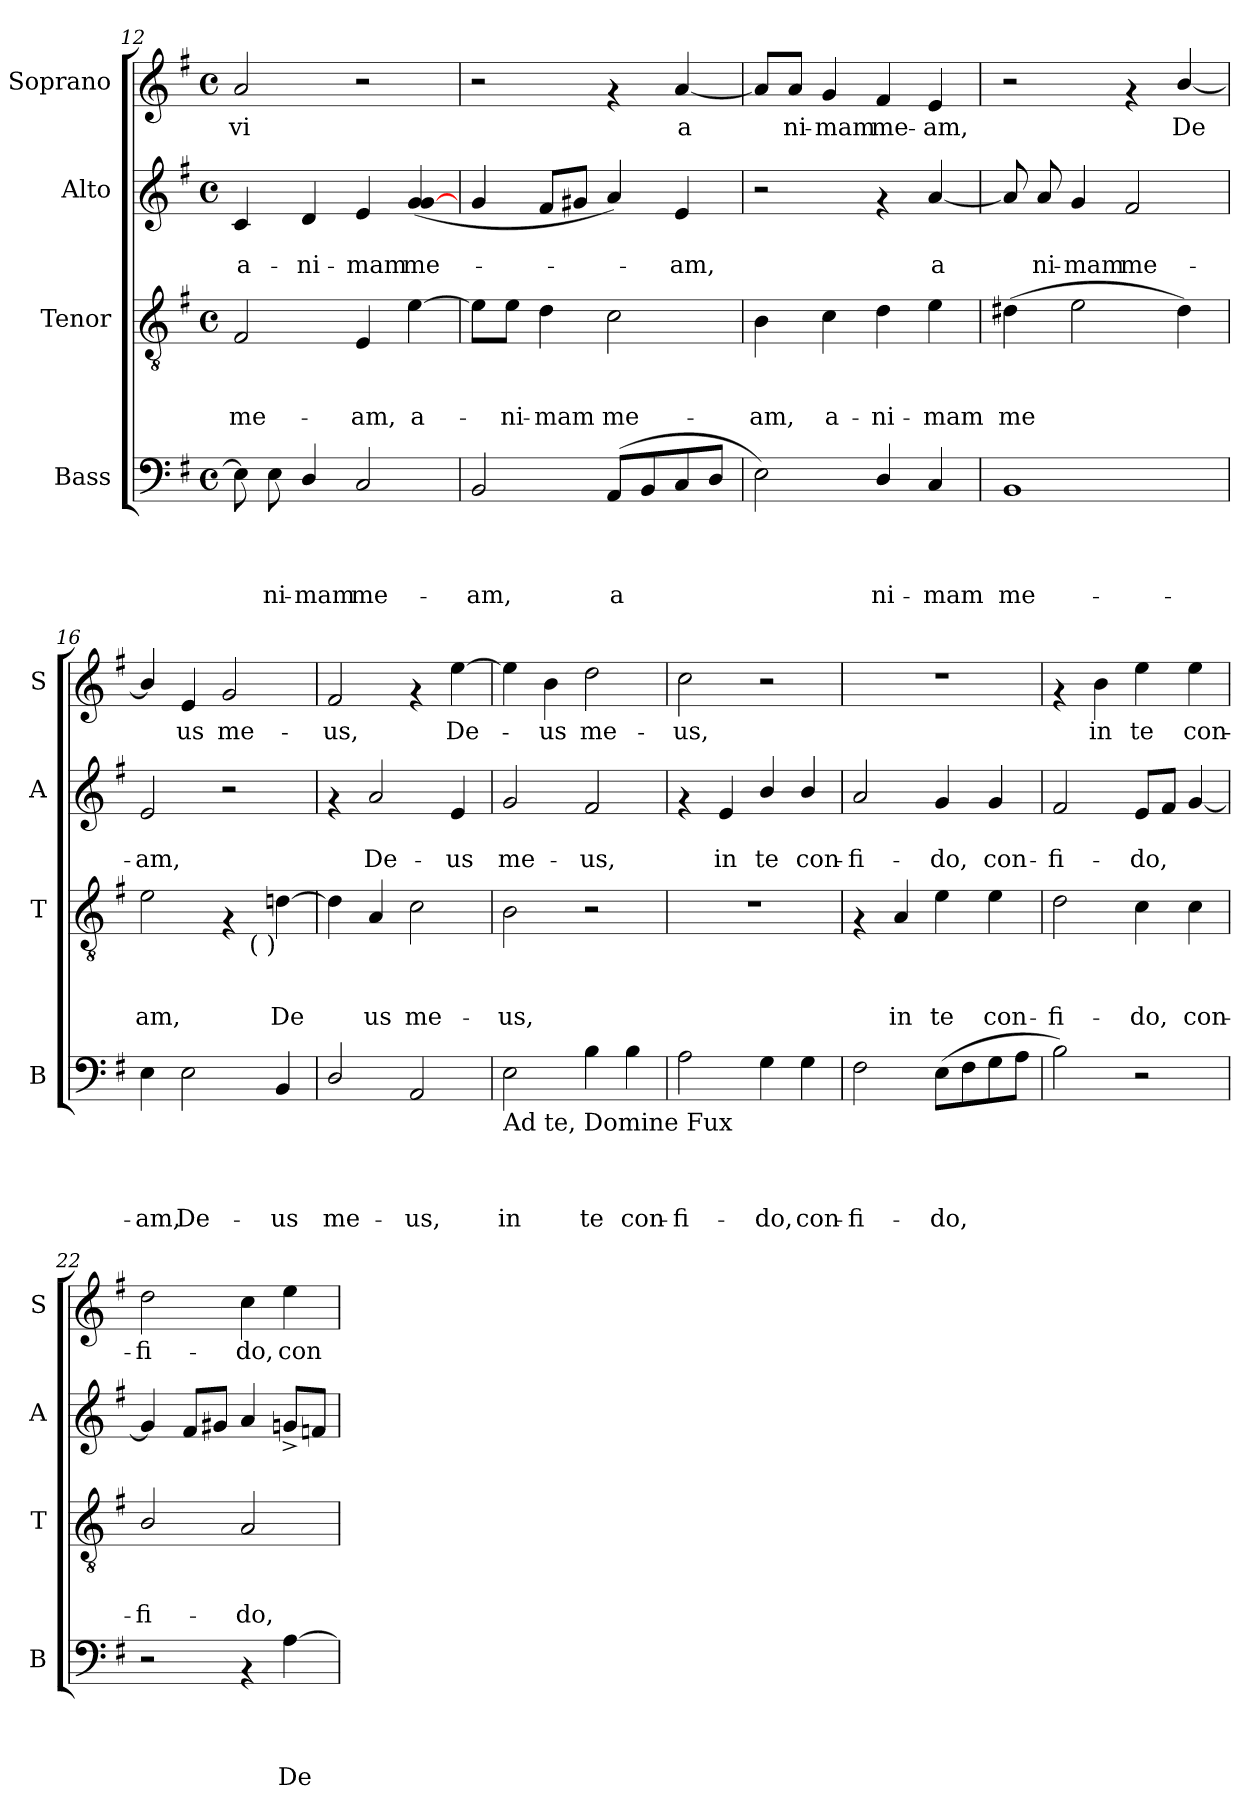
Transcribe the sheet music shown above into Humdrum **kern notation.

**kern	**text	**text	**text	**text	**kern	**text	**text	**text	**kern	**text	**text	**kern	**text
*part4	*part4	*part4	*part4	*part4	*part3	*part3	*part3	*part3	*part2	*part2	*part2	*part1	*part1
*staff4	*staff4	*staff4	*staff4	*staff4	*staff3	*staff3	*staff3	*staff3	*staff2	*staff2	*staff2	*staff1	*staff1
*I"Bass	*	*	*	*	*I"Tenor	*	*	*	*I"Alto	*	*	*I"Soprano	*
*I'B	*	*	*	*	*I'T	*	*	*	*I'A	*	*	*I'S	*
*clefF4	*	*	*	*	*clefGv2	*	*	*	*clefG2	*	*	*clefG2	*
*k[f#]	*	*	*	*	*k[f#]	*	*	*	*k[f#]	*	*	*k[f#]	*
*G:	*	*	*	*	*G:	*	*	*	*G:	*	*	*G:	*
*M4/4	*	*	*	*	*M4/4	*	*	*	*M4/4	*	*	*M4/4	*
*met(c)	*	*	*	*	*met(c)	*	*	*	*met(c)	*	*	*met(c)	*
=12	=12	=12	=12	=12	=12	=12	=12	=12	=12	=12	=12	=12	=12
!	!	!	!	!	!	!	!	!LO:LY:b	!	!	!LO:LY:b	!	!LO:LY:b
8E\]	.	.	.	.	2F#/	.	.	me-	4c/	.	a-	2a/	vi
!	!	!	!	!LO:LY:b	!	!	!	!	!	!	!	!	!
8E\	.	.	.	ni-	.	.	.	.	.	.	.	.	.
!	!	!	!	!LO:LY:b	!	!	!	!	!	!	!LO:LY:b	!	!
4D/	.	.	.	-mam	.	.	.	.	4d/	.	-ni-	.	.
!	!	!	!	!LO:LY:b	!	!	!	!LO:LY:b	!	!	!LO:LY:b	!	!
2C/	.	.	.	me-	4E/	.	.	-am,	4e/	.	-mam	2r	.
!	!	!	!	!	!	!	!	!LO:LY:b	!	!	!LO:LY:b	!	!
.	.	.	.	.	[<4e\	.	.	a-	(<4g/ [<4g/	.	me-	.	.
!!LO:PB:g=z
=13	=13	=13	=13	=13	=13	=13	=13	=13	=13	=13	=13	=13	=13
!	!	!	!	!LO:LY:b	!	!	!	!	!	!	!	!	!
2BB/	.	.	.	-am,	8e\L]	.	.	.	4g/	.	.	2r	.
!	!	!	!	!	!	!	!	!LO:LY:b	!	!	!	!	!
.	.	.	.	.	8e\J	.	.	-ni-	.	.	.	.	.
!	!	!	!	!	!	!	!	!LO:LY:b	!	!	!	!	!
.	.	.	.	.	4d\	.	.	-mam	8f#/L	.	.	.	.
.	.	.	.	.	.	.	.	.	8g#X/J	.	.	.	.
!	!	!	!	!LO:LY:b	!	!	!	!LO:LY:b	!	!	!	!	!
(<8AA/L	.	.	.	a	2c\	.	.	me-	4a/)	.	.	4rf	.
8BB/	.	.	.	.	.	.	.	.	.	.	.	.	.
!	!	!	!	!	!	!	!	!	!	!	!LO:LY:b	!	!LO:LY:b
8C/	.	.	.	.	.	.	.	.	4e/	.	-am,	[<4a/	a
8D/J	.	.	.	.	.	.	.	.	.	.	.	.	.
=14	=14	=14	=14	=14	=14	=14	=14	=14	=14	=14	=14	=14	=14
!	!	!	!	!	!	!	!	!LO:LY:b	!	!	!	!	!
2E\)	.	.	.	.	4B\	.	.	-am,	2r	.	.	8a/L]	.
!	!	!	!	!	!	!	!	!	!	!	!	!	!LO:LY:b
.	.	.	.	.	.	.	.	.	.	.	.	8a/J	ni-
!	!	!	!	!	!	!	!	!LO:LY:b	!	!	!	!	!LO:LY:b
.	.	.	.	.	4c\	.	.	a-	.	.	.	4g/	-mam
!	!	!	!	!LO:LY:b	!	!	!	!LO:LY:b	!	!	!	!	!LO:LY:b
4D/	.	.	.	ni-	4d\	.	.	-ni-	4rf	.	.	4f#/	me-
!	!	!	!	!LO:LY:b	!	!	!	!LO:LY:b	!	!	!LO:LY:b	!	!LO:LY:b
4C/	.	.	.	-mam	4e\	.	.	-mam	[<4a/	.	a	4e/	-am,
=15	=15	=15	=15	=15	=15	=15	=15	=15	=15	=15	=15	=15	=15
!	!	!	!	!LO:LY:b	!	!	!	!LO:LY:b	!	!	!	!	!
1BB	.	.	.	me-	(>4d#X\	.	.	me	8a/]	.	.	2r	.
!	!	!	!	!	!	!	!	!	!	!	!LO:LY:b	!	!
.	.	.	.	.	.	.	.	.	8a/	.	ni-	.	.
!	!	!	!	!	!	!	!	!	!	!	!LO:LY:b	!	!
.	.	.	.	.	2e\	.	.	.	4g/	.	-mam	.	.
!	!	!	!	!	!	!	!	!	!	!	!LO:LY:b	!	!
.	.	.	.	.	.	.	.	.	2f#/	.	me-	4rf	.
!	!	!	!	!	!	!	!	!	!	!	!	!	!LO:LY:b
.	.	.	.	.	4d#\)	.	.	.	.	.	.	[<4b/	De
=16	=16	=16	=16	=16	=16	=16	=16	=16	=16	=16	=16	=16	=16
!	!	!	!	!LO:LY:b	!	!	!	!LO:LY:b	!	!	!LO:LY:b	!	!
*	*	*	*	*	*^	*	*	*	*	*	*	*	*
4E\	.	.	.	-am,	2e\	2ryy	.	.	am,	2e/	.	-am,	4b/]	.
!	!	!	!	!LO:LY:b	!	!	!	!	!	!	!	!	!	!LO:LY:b
2E\	.	.	.	De-	.	.	.	.	.	.	.	.	4e/	us
!	!	!	!	!	!	!	!	!	!	!	!	!	!	!LO:LY:b
.	.	.	.	.	4rF	8ryy	.	.	.	2r	.	.	2g/	me-
!	!	!	!	!	!	!LO:TX:b:t=( )	!	!	!	!	!	!	!	!
.	.	.	.	.	.	4.ryy	.	.	.	.	.	.	.	.
!	!	!	!	!LO:LY:b	!	!	!	!	!LO:LY:b	!	!	!	!	!
4BB/	.	.	.	-us	[>4dn\	.	.	.	De	.	.	.	.	.
=17	=17	=17	=17	=17	=17	=17	=17	=17	=17	=17	=17	=17	=17	=17
!	!	!	!	!LO:LY:b	!	!	!	!	!	!	!	!	!	!LO:LY:b
*	*	*	*	*	*v	*v	*	*	*	*	*	*	*	*
2D/	.	.	.	me-	4d\]	.	.	.	4rf	.	.	2f#/	-us,
!	!	!	!	!	!	!	!	!LO:LY:b	!	!	!LO:LY:b	!	!
.	.	.	.	.	4A/	.	.	us	2a/	.	De-	.	.
!	!	!	!	!LO:LY:b	!	!	!	!LO:LY:b	!	!	!	!	!
2AA/	.	.	.	-us,	2c\	.	.	me-	.	.	.	4rf	.
!	!	!	!	!	!	!	!	!	!	!	!LO:LY:b	!	!LO:LY:b
.	.	.	.	.	.	.	.	.	4e/	.	-us	[>4ee\	De-
!!LO:PB:g=z
=18	=18	=18	=18	=18	=18	=18	=18	=18	=18	=18	=18	=18	=18
!LO:TX:b:t=Ad te, Domine Fux	!	!	!	!	!	!	!	!	!	!	!	!	!
!	!	!	!	!LO:LY:b	!	!	!	!LO:LY:b	!	!	!LO:LY:b	!	!
2E\	.	.	.	in	2B\	.	.	-us,	2g/	.	me-	4ee\]	.
!	!	!	!	!	!	!	!	!	!	!	!	!	!LO:LY:b
.	.	.	.	.	.	.	.	.	.	.	.	4b\	-us
!	!	!	!	!LO:LY:b	!	!	!	!	!	!	!LO:LY:b	!	!LO:LY:b
4B\	.	.	.	te	2r	.	.	.	2f#/	.	-us,	2dd\	me-
!	!	!	!	!LO:LY:b	!	!	!	!	!	!	!	!	!
4B\	.	.	.	con-	.	.	.	.	.	.	.	.	.
=19	=19	=19	=19	=19	=19	=19	=19	=19	=19	=19	=19	=19	=19
!	!	!	!	!LO:LY:b	!	!	!	!	!	!	!	!	!LO:LY:b
2A\	.	.	.	-fi-	1r	.	.	.	4rf	.	.	2cc\	-us,
!	!	!	!	!	!	!	!	!	!	!	!LO:LY:b	!	!
.	.	.	.	.	.	.	.	.	4e/	.	in	.	.
!	!	!	!	!LO:LY:b	!	!	!	!	!	!	!LO:LY:b	!	!
4G\	.	.	.	-do,	.	.	.	.	4b/	.	te	2r	.
!	!	!	!	!LO:LY:b	!	!	!	!	!	!	!LO:LY:b	!	!
4G\	.	.	.	con-	.	.	.	.	4b/	.	con-	.	.
=20	=20	=20	=20	=20	=20	=20	=20	=20	=20	=20	=20	=20	=20
!	!	!	!	!LO:LY:b	!	!	!	!	!	!	!LO:LY:b	!	!
2F#\	.	.	.	-fi-	4rF	.	.	.	2a/	.	-fi-	1r	.
!	!	!	!	!	!	!	!	!LO:LY:b	!	!	!	!	!
.	.	.	.	.	4A/	.	.	in	.	.	.	.	.
!	!	!	!	!LO:LY:b	!	!	!	!LO:LY:b	!	!	!LO:LY:b	!	!
(>8E\L	.	.	.	-do,	4e\	.	.	te	4g/	.	-do,	.	.
8F#\	.	.	.	.	.	.	.	.	.	.	.	.	.
!	!	!	!	!	!	!	!	!LO:LY:b	!	!	!LO:LY:b	!	!
8G\	.	.	.	.	4e\	.	.	con-	4g/	.	con-	.	.
8A\J	.	.	.	.	.	.	.	.	.	.	.	.	.
=21	=21	=21	=21	=21	=21	=21	=21	=21	=21	=21	=21	=21	=21
!	!	!	!	!	!	!	!	!LO:LY:b	!	!	!LO:LY:b	!	!
2B\)	.	.	.	.	2d\	.	.	-fi-	2f#/	.	-fi-	4rf	.
!	!	!	!	!	!	!	!	!	!	!	!	!	!LO:LY:b
.	.	.	.	.	.	.	.	.	.	.	.	4b\	in
!	!	!	!	!	!	!	!	!LO:LY:b	!	!	!LO:LY:b	!	!LO:LY:b
2r	.	.	.	.	4c\	.	.	-do,	8e/L	.	-do,	4ee\	te
.	.	.	.	.	.	.	.	.	8f#/J	.	.	.	.
!	!	!	!	!	!	!	!	!LO:LY:b	!	!	!	!	!LO:LY:b
.	.	.	.	.	4c\	.	.	con-	[<4g/	.	.	4ee\	con-
=22	=22	=22	=22	=22	=22	=22	=22	=22	=22	=22	=22	=22	=22
!	!	!	!	!	!	!	!	!LO:LY:b	!	!	!	!	!LO:LY:b
2r	.	.	.	.	2B/	.	.	-fi-	4g/]	.	.	2dd\	-fi-
.	.	.	.	.	.	.	.	.	8f#/L	.	.	.	.
.	.	.	.	.	.	.	.	.	8g#X/J	.	.	.	.
!	!	!	!	!	!	!	!	!LO:LY:b	!	!	!	!	!LO:LY:b
4rAA	.	.	.	.	2A/	.	.	-do,	4a/	.	.	4cc\	-do,
!	!	!	!	!LO:LY:b	!	!	!	!	!	!	!	!	!LO:LY:b
[>4A\	.	.	.	De	.	.	.	.	8gn^</L	.	.	4ee\	con-
.	.	.	.	.	.	.	.	.	8fn/J	.	.	.	.
=	=	=	=	=	=	=	=	=	=	=	=	=	=
*-	*-	*-	*-	*-	*-	*-	*-	*-	*-	*-	*-	*-	*-
